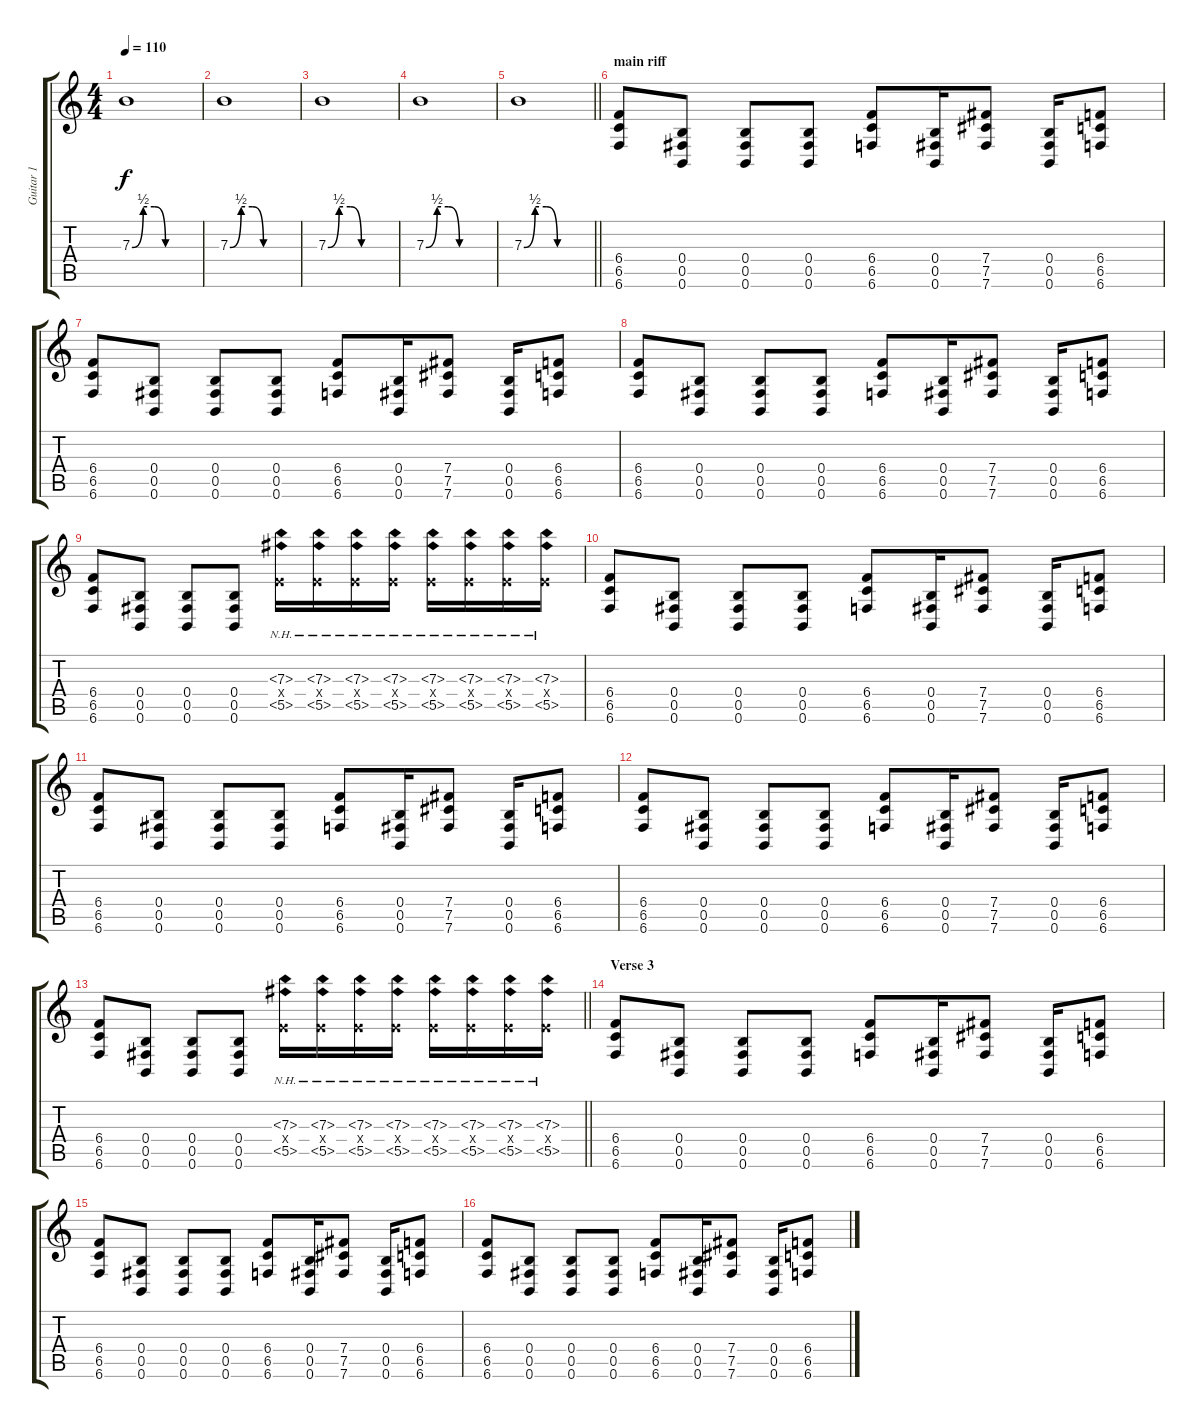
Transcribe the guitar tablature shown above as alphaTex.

\track ("Guitar 1" "Guitar 1") {instrument distortionguitar}
\staff {score tabs}
\tuning (Db4 Ab3 E3 B2 Gb2 B1) {hide}
\ts (4 4)
\tempo 110
\clef g2
\ks c
7.3{be (custom 0 0 10 2 20 2 30 0 60 0)}.1{dy f} |
7.3{be (custom 0 0 10 2 20 2 30 0 60 0)}.1 |
7.3{be (custom 0 0 10 2 20 2 30 0 60 0)}.1 |
7.3{be (custom 0 0 10 2 20 2 30 0 60 0)}.1 |
\barLineRight lightlight
7.3{be (custom 0 0 10 2 20 2 30 0 60 0)}.1 |
\section ("" "main riff")
(6.4 6.5 6.6).8 (0.4 0.5 0.6).8 (0.4 0.5 0.6).8 (0.4 0.5 0.6).8 (6.4 6.5 6.6).8 (0.4 0.5 0.6).16 (7.4 7.5 7.6).8 (0.4 0.5 0.6).16 (6.4 6.5 6.6).8 |
(6.4 6.5 6.6).8 (0.4 0.5 0.6).8 (0.4 0.5 0.6).8 (0.4 0.5 0.6).8 (6.4 6.5 6.6).8 (0.4 0.5 0.6).16 (7.4 7.5 7.6).8 (0.4 0.5 0.6).16 (6.4 6.5 6.6).8 |
(6.4 6.5 6.6).8 (0.4 0.5 0.6).8 (0.4 0.5 0.6).8 (0.4 0.5 0.6).8 (6.4 6.5 6.6).8 (0.4 0.5 0.6).16 (7.4 7.5 7.6).8 (0.4 0.5 0.6).16 (6.4 6.5 6.6).8 |
(6.4 6.5 6.6).8 (0.4 0.5 0.6).8 (0.4 0.5 0.6).8 (0.4 0.5 0.6).8 (7.3{nh} 5.4{x} 5.5{nh}).16 (7.3{nh} 5.4{x} 5.5{nh}).16 (7.3{nh} 5.4{x} 5.5{nh}).16 (7.3{nh} 5.4{x} 5.5{nh}).16 (7.3{nh} 5.4{x} 5.5{nh}).16 (7.3{nh} 5.4{x} 5.5{nh}).16 (7.3{nh} 5.4{x} 5.5{nh}).16 (7.3{nh} 5.4{x} 5.5{nh}).16 |
(6.4 6.5 6.6).8 (0.4 0.5 0.6).8 (0.4 0.5 0.6).8 (0.4 0.5 0.6).8 (6.4 6.5 6.6).8 (0.4 0.5 0.6).16 (7.4 7.5 7.6).8 (0.4 0.5 0.6).16 (6.4 6.5 6.6).8 |
(6.4 6.5 6.6).8 (0.4 0.5 0.6).8 (0.4 0.5 0.6).8 (0.4 0.5 0.6).8 (6.4 6.5 6.6).8 (0.4 0.5 0.6).16 (7.4 7.5 7.6).8 (0.4 0.5 0.6).16 (6.4 6.5 6.6).8 |
(6.4 6.5 6.6).8 (0.4 0.5 0.6).8 (0.4 0.5 0.6).8 (0.4 0.5 0.6).8 (6.4 6.5 6.6).8 (0.4 0.5 0.6).16 (7.4 7.5 7.6).8 (0.4 0.5 0.6).16 (6.4 6.5 6.6).8 |
\barLineRight lightlight
(6.4 6.5 6.6).8 (0.4 0.5 0.6).8 (0.4 0.5 0.6).8 (0.4 0.5 0.6).8 (7.3{nh} 5.4{x} 5.5{nh}).16 (7.3{nh} 5.4{x} 5.5{nh}).16 (7.3{nh} 5.4{x} 5.5{nh}).16 (7.3{nh} 5.4{x} 5.5{nh}).16 (7.3{nh} 5.4{x} 5.5{nh}).16 (7.3{nh} 5.4{x} 5.5{nh}).16 (7.3{nh} 5.4{x} 5.5{nh}).16 (7.3{nh} 5.4{x} 5.5{nh}).16 |
\section ("" "Verse 3")
(6.4 6.5 6.6).8 (0.4 0.5 0.6).8 (0.4 0.5 0.6).8 (0.4 0.5 0.6).8 (6.4 6.5 6.6).8 (0.4 0.5 0.6).16 (7.4 7.5 7.6).8 (0.4 0.5 0.6).16 (6.4 6.5 6.6).8 |
(6.4 6.5 6.6).8 (0.4 0.5 0.6).8 (0.4 0.5 0.6).8 (0.4 0.5 0.6).8 (6.4 6.5 6.6).8 (0.4 0.5 0.6).16 (7.4 7.5 7.6).8 (0.4 0.5 0.6).16 (6.4 6.5 6.6).8 |
(6.4 6.5 6.6).8 (0.4 0.5 0.6).8 (0.4 0.5 0.6).8 (0.4 0.5 0.6).8 (6.4 6.5 6.6).8 (0.4 0.5 0.6).16 (7.4 7.5 7.6).8 (0.4 0.5 0.6).16 (6.4 6.5 6.6).8
